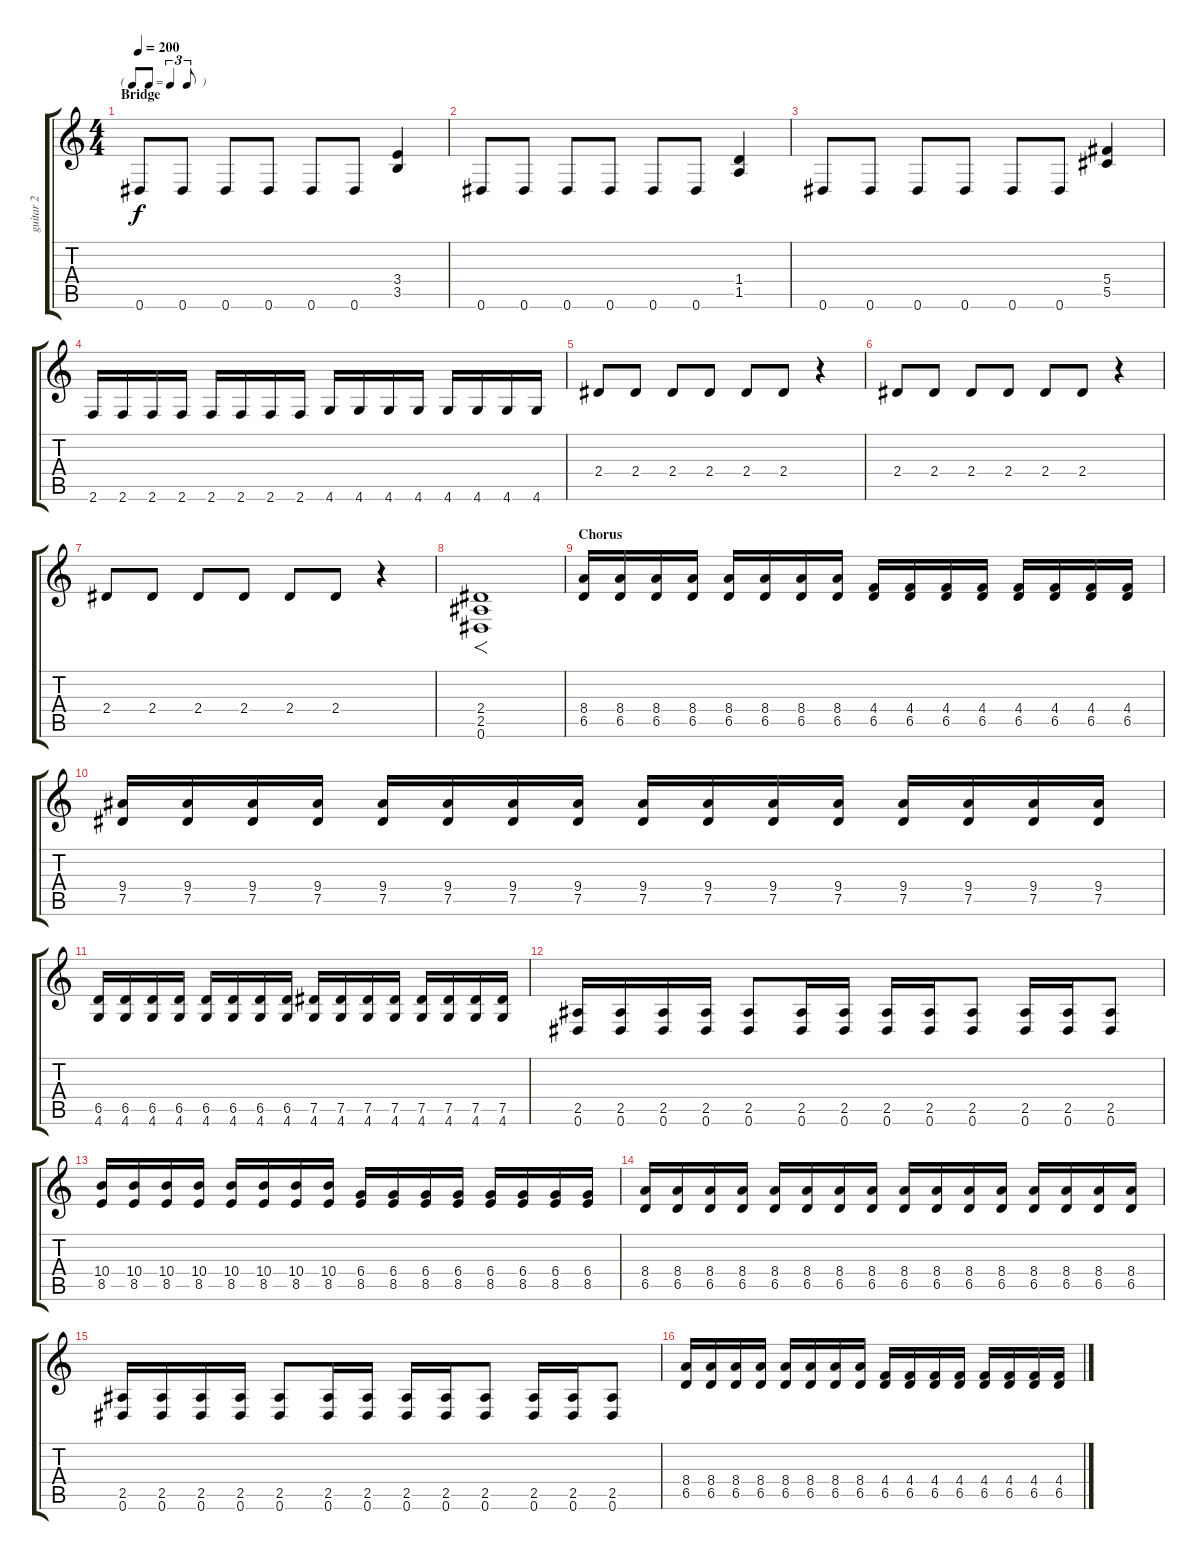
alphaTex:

\track ("guitar 2" "guitar 2") {instrument distortionguitar}
\staff {score tabs}
\tuning (Eb4 Bb3 Gb3 Db3 Ab2 Eb2) {hide}
\ts (4 4)
\tf triplet8th
\section ("" "Bridge")
\tempo 200
\clef g2
\ks c
0.6.8{dy f} 0.6.8 0.6.8 0.6.8 0.6.8 0.6.8 (3.4 3.5).4 |
0.6.8 0.6.8 0.6.8 0.6.8 0.6.8 0.6.8 (1.4 1.5).4 |
0.6.8 0.6.8 0.6.8 0.6.8 0.6.8 0.6.8 (5.4 5.5).4 |
2.6.16 2.6.16 2.6.16 2.6.16 2.6.16 2.6.16 2.6.16 2.6.16 4.6.16 4.6.16 4.6.16 4.6.16 4.6.16 4.6.16 4.6.16 4.6.16 |
2.4.8 2.4.8 2.4.8 2.4.8 2.4.8 2.4.8 r.4 |
2.4.8 2.4.8 2.4.8 2.4.8 2.4.8 2.4.8 r.4 |
2.4.8 2.4.8 2.4.8 2.4.8 2.4.8 2.4.8 r.4 |
(2.4 2.5 0.6).1{f} |
\section ("" "Chorus")
(8.4 6.5).16 (8.4 6.5).16 (8.4 6.5).16 (8.4 6.5).16 (8.4 6.5).16 (8.4 6.5).16 (8.4 6.5).16 (8.4 6.5).16 (4.4 6.5).16 (4.4 6.5).16 (4.4 6.5).16 (4.4 6.5).16 (4.4 6.5).16 (4.4 6.5).16 (4.4 6.5).16 (4.4 6.5).16 |
(9.4 7.5).16 (9.4 7.5).16 (9.4 7.5).16 (9.4 7.5).16 (9.4 7.5).16 (9.4 7.5).16 (9.4 7.5).16 (9.4 7.5).16 (9.4 7.5).16 (9.4 7.5).16 (9.4 7.5).16 (9.4 7.5).16 (9.4 7.5).16 (9.4 7.5).16 (9.4 7.5).16 (9.4 7.5).16 |
(6.5 4.6).16 (6.5 4.6).16 (6.5 4.6).16 (6.5 4.6).16 (6.5 4.6).16 (6.5 4.6).16 (6.5 4.6).16 (6.5 4.6).16 (7.5 4.6).16 (7.5 4.6).16 (7.5 4.6).16 (7.5 4.6).16 (7.5 4.6).16 (7.5 4.6).16 (7.5 4.6).16 (7.5 4.6).16 |
(2.5 0.6).16 (2.5 0.6).16 (2.5 0.6).16 (2.5 0.6).16 (2.5 0.6).8 (2.5 0.6).16 (2.5 0.6).16 (2.5 0.6).16 (2.5 0.6).16 (2.5 0.6).8 (2.5 0.6).16 (2.5 0.6).16 (2.5 0.6).8 |
(10.4 8.5).16 (10.4 8.5).16 (10.4 8.5).16 (10.4 8.5).16 (10.4 8.5).16 (10.4 8.5).16 (10.4 8.5).16 (10.4 8.5).16 (6.4 8.5).16 (6.4 8.5).16 (6.4 8.5).16 (6.4 8.5).16 (6.4 8.5).16 (6.4 8.5).16 (6.4 8.5).16 (6.4 8.5).16 |
(8.4 6.5).16 (8.4 6.5).16 (8.4 6.5).16 (8.4 6.5).16 (8.4 6.5).16 (8.4 6.5).16 (8.4 6.5).16 (8.4 6.5).16 (8.4 6.5).16 (8.4 6.5).16 (8.4 6.5).16 (8.4 6.5).16 (8.4 6.5).16 (8.4 6.5).16 (8.4 6.5).16 (8.4 6.5).16 |
(2.5 0.6).16 (2.5 0.6).16 (2.5 0.6).16 (2.5 0.6).16 (2.5 0.6).8 (2.5 0.6).16 (2.5 0.6).16 (2.5 0.6).16 (2.5 0.6).16 (2.5 0.6).8 (2.5 0.6).16 (2.5 0.6).16 (2.5 0.6).8 |
(8.4 6.5).16 (8.4 6.5).16 (8.4 6.5).16 (8.4 6.5).16 (8.4 6.5).16 (8.4 6.5).16 (8.4 6.5).16 (8.4 6.5).16 (4.4 6.5).16 (4.4 6.5).16 (4.4 6.5).16 (4.4 6.5).16 (4.4 6.5).16 (4.4 6.5).16 (4.4 6.5).16 (4.4 6.5).16
